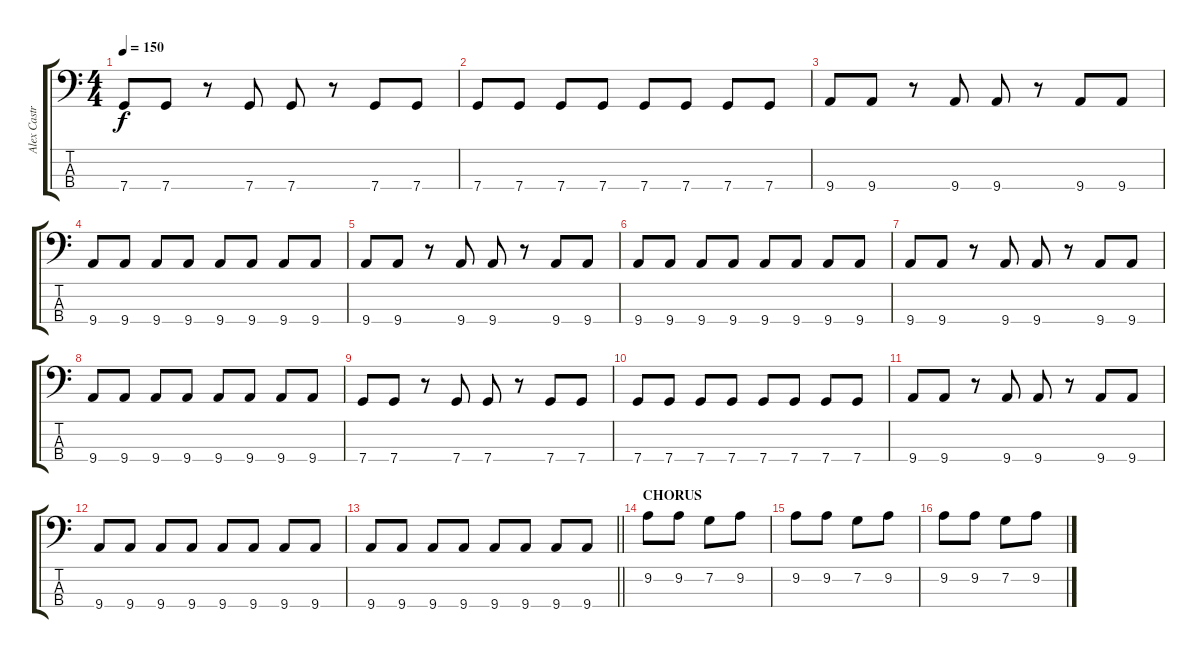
\track ("Alex Castricum" "Alex Castr") {instrument electricbassfinger}
\staff {score tabs}
\tuning (F2 C2 G1 C1) {hide}
\ts (4 4)
\tempo 150
\clef f4
\ks c
7.4.8{dy f} 7.4.8 r.8 7.4.8 7.4.8 r.8 7.4.8 7.4.8 |
7.4.8 7.4.8 7.4.8 7.4.8 7.4.8 7.4.8 7.4.8 7.4.8 |
9.4.8 9.4.8 r.8 9.4.8 9.4.8 r.8 9.4.8 9.4.8 |
9.4.8 9.4.8 9.4.8 9.4.8 9.4.8 9.4.8 9.4.8 9.4.8 |
9.4.8 9.4.8 r.8 9.4.8 9.4.8 r.8 9.4.8 9.4.8 |
9.4.8 9.4.8 9.4.8 9.4.8 9.4.8 9.4.8 9.4.8 9.4.8 |
9.4.8 9.4.8 r.8 9.4.8 9.4.8 r.8 9.4.8 9.4.8 |
9.4.8 9.4.8 9.4.8 9.4.8 9.4.8 9.4.8 9.4.8 9.4.8 |
7.4.8 7.4.8 r.8 7.4.8 7.4.8 r.8 7.4.8 7.4.8 |
7.4.8 7.4.8 7.4.8 7.4.8 7.4.8 7.4.8 7.4.8 7.4.8 |
9.4.8 9.4.8 r.8 9.4.8 9.4.8 r.8 9.4.8 9.4.8 |
9.4.8 9.4.8 9.4.8 9.4.8 9.4.8 9.4.8 9.4.8 9.4.8 |
\barLineRight lightlight
9.4.8 9.4.8 9.4.8 9.4.8 9.4.8 9.4.8 9.4.8 9.4.8 |
\section ("" "CHORUS")
9.2.8 9.2.8 7.2.8 9.2.8 |
9.2.8 9.2.8 7.2.8 9.2.8 |
9.2.8 9.2.8 7.2.8 9.2.8
